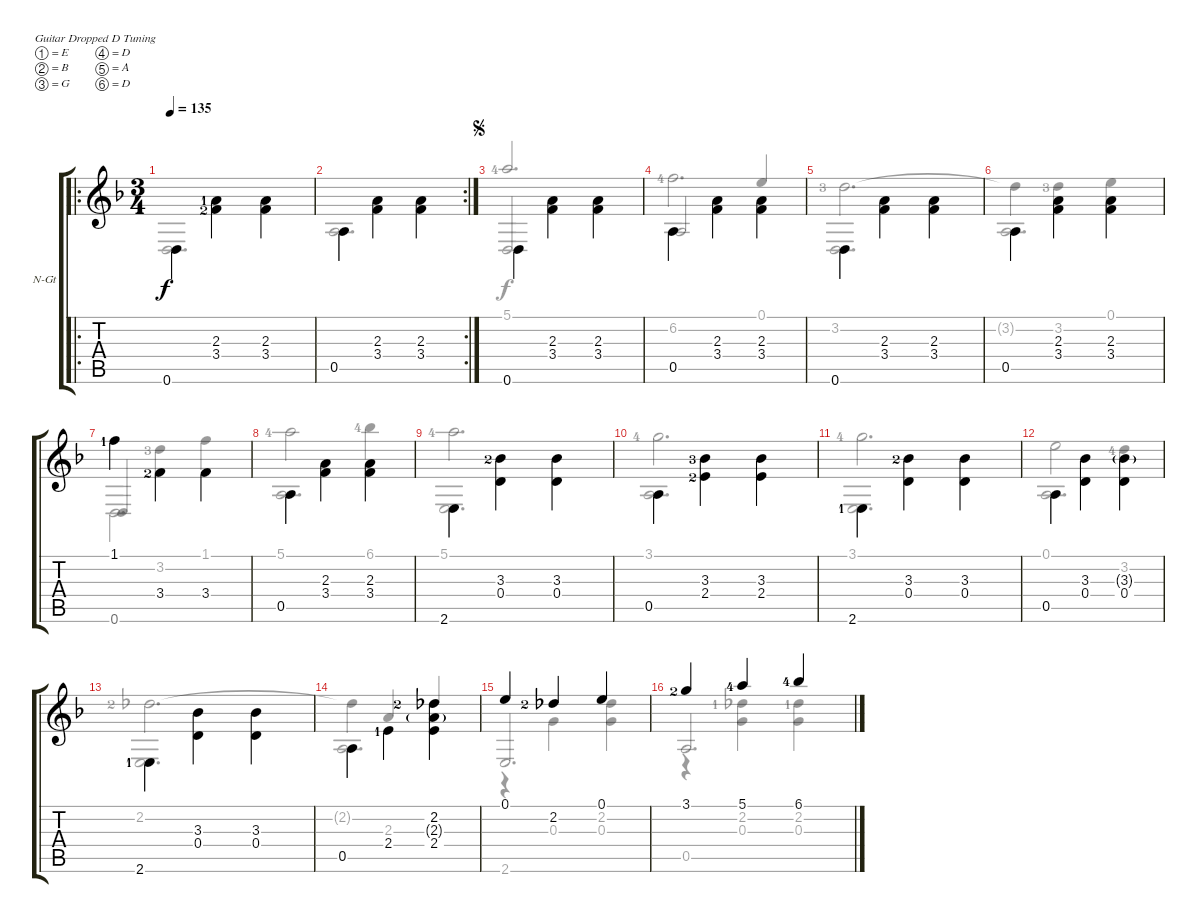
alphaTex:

\bracketExtendMode groupsimilarinstruments
\firstSystemTrackNameOrientation horizontal
\otherSystemsTrackNameOrientation horizontal
\track ("Guitar" "N-Gt") {instrument acousticguitarnylon}
\staff {score tabs}
\tuning (E4 B3 G3 D3 A2 D2)
\voice
\ro
\ts (3 4)
\beaming (8 2 2 2)
\tempo 135
\clef g2
\ks f
0.6.4{dy f instrument acousticguitarnylon beam invert} (2.3{lf 2} 3.4{lf 3}).4{beam invert} (2.3 3.4).4{beam invert} |
\rc 2
0.5.4{beam invert} (2.3 3.4).4{beam invert} (2.3 3.4).4{beam invert} |
\jump segno
0.6.4{beam invert} (2.3 3.4).4{beam invert} (2.3 3.4).4{beam invert} |
0.5.4{beam invert} (2.3 3.4).4{beam invert} (2.3 3.4).4{beam invert} |
0.6.4{beam invert} (2.3 3.4).4{beam invert} (2.3 3.4).4{beam invert} |
0.5.4{beam invert} (2.3 3.4).4{beam invert} (2.3 3.4).4{beam invert} |
1.1{lf 2}.4 3.4{lf 3}.4{beam invert} 3.4.4{beam invert} |
0.5.4{beam invert} (2.3 3.4).4{beam invert} (2.3 3.4).4{beam invert} |
2.6.4{beam invert} (3.3{lf 3} 0.4).4{beam invert} (3.3 0.4).4{beam invert} |
0.5.4{beam invert} (3.3{lf 4} 2.4{lf 3}).4{beam invert} (3.3 2.4).4{beam invert} |
2.6{lf 2}.4{beam invert} (3.3{lf 3} 0.4).4{beam invert} (3.3 0.4).4{beam invert} |
0.5.4{beam invert} (3.3 0.4).4{beam invert} (3.3{g} 0.4).4{beam invert} |
2.6{lf 2}.4{beam invert} (3.3 0.4).4{beam invert} (3.3 0.4).4{beam invert} |
0.5.4{beam invert} 2.4{lf 2}.4{beam invert} (2.2{lf 3} 2.3{g} 2.4).4{beam invert} |
0.1.4 2.2{lf 3}.4 0.1.4 |
3.1{lf 3}.4 5.1{lf 5}.4 6.1{lf 5}.4
\voice
\clef g2
\ottava regular
\simile none
\ks f
0.6.2{d dy f} |
0.5.2{d} |
0.6.2{d beam invert} |
6.2{lf 5}.2{d} |
3.2{lf 4}.2{d} |
3.2{t}.4 3.2{lf 4}.4 0.1.4 |
0.6.4{beam invert} 3.2{lf 4}.4 1.1.4 |
5.1{lf 5}.2 6.1{lf 5}.4 |
5.1{lf 5}.2{d} |
3.1{lf 5}.2{d} |
3.1{lf 5}.2{d} |
0.1.2 3.2{lf 5}.4 |
2.2{lf 3}.2{d} |
2.2{t}.4 2.3.4 2.2.4{beam invert} |
2.6.2{d beam invert} |
0.5.2{d beam invert}
\voice
\clef g2
\ottava regular
\simile none
\ks f
|
|
5.1{lf 5}.2{d beam invert} |
0.5.2 0.1.4{beam invert} |
0.6.2{d} |
0.5.2{d} |
0.6.2{d} |
0.5.2{d} |
2.6.2{d} |
0.5.2{d} |
2.6.2{d} |
0.5.2{d} |
2.6.2{d} |
0.5.2{d} |
r.4 0.3.4 (0.3 2.2).4 |
r.4 (2.2{lf 2} 0.3).4 (0.3 2.2{lf 2}).4
